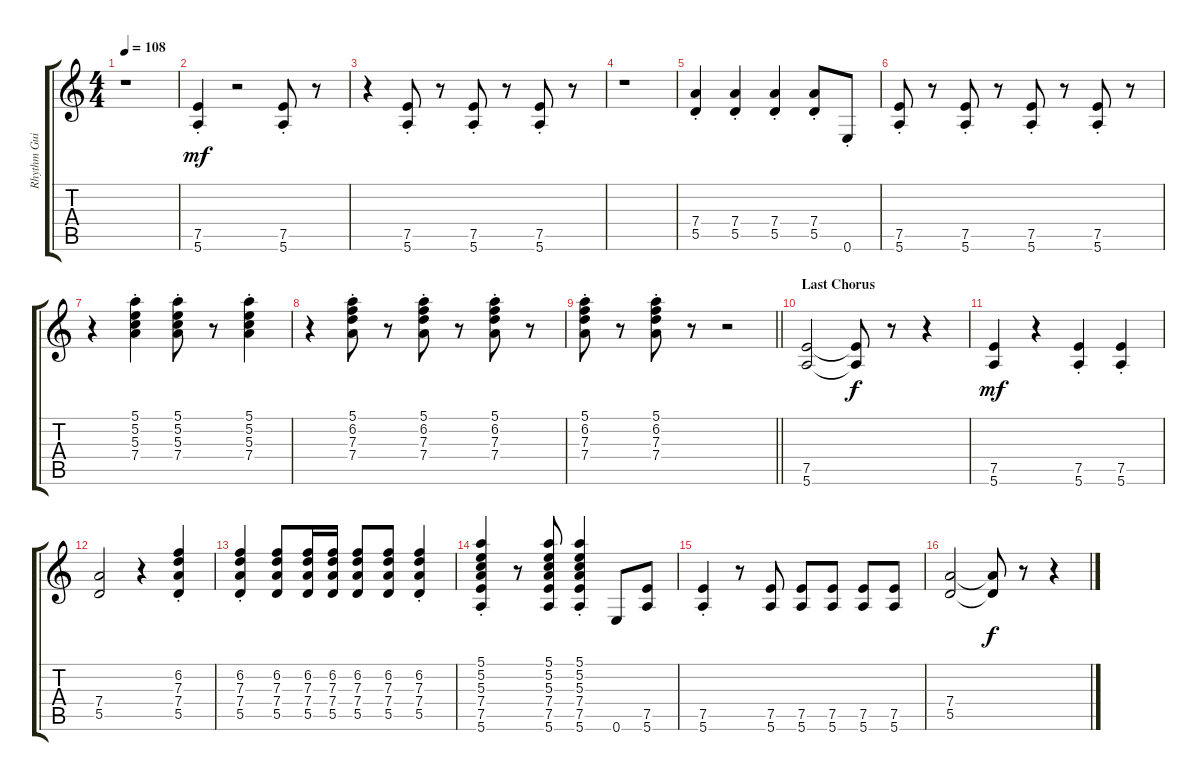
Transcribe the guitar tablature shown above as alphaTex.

\track ("Rhythm Guitar II (Mick)" "Rhythm Gui") {instrument electricguitarjazz}
\staff {score tabs}
\tuning (E4 B3 G3 D3 A2 E2) {hide}
\ts (4 4)
\tempo 108
\clef g2
\ks c
r.1{dy mf} |
(7.5{st} 5.6{st}).4 r.2 (7.5{st} 5.6{st}).8 r.8 |
r.4 (7.5{st} 5.6{st}).8 r.8 (7.5{st} 5.6{st}).8 r.8 (7.5{st} 5.6{st}).8 r.8 |
r.1 |
(7.4{st} 5.5{st}).4 (7.4{st} 5.5{st}).4 (7.4{st} 5.5{st}).4 (7.4{st} 5.5{st}).8 0.6{st}.8 |
(7.5{st} 5.6{st}).8 r.8 (7.5{st} 5.6{st}).8 r.8 (7.5{st} 5.6{st}).8 r.8 (7.5{st} 5.6{st}).8 r.8 |
r.4 (5.1{st} 5.2{st} 5.3{st} 7.4{st}).4 (5.1{st} 5.2{st} 5.3{st} 7.4{st}).8 r.8 (5.1{st} 5.2{st} 5.3{st} 7.4{st}).4 |
r.4 (5.1{st} 6.2{st} 7.3{st} 7.4{st}).8 r.8 (5.1{st} 6.2{st} 7.3{st} 7.4{st}).8 r.8 (5.1{st} 6.2{st} 7.3{st} 7.4{st}).8 r.8 |
\barLineRight lightlight
(5.1{st} 6.2{st} 7.3{st} 7.4{st}).8 r.8 (5.1{st} 6.2{st} 7.3{st} 7.4{st}).8 r.8 r.2 |
\section ("" "Last Chorus")
(7.5 5.6).2 (7.5{t} 5.6{t}).8{dy f} r.8 r.4 |
(7.5 5.6).4{dy mf} r.4 (7.5{st} 5.6{st}).4 (7.5{st} 5.6{st}).4 |
(7.4 5.5).2 r.4 (6.2{st} 7.3{st} 7.4{st} 5.5{st}).4 |
(6.2{st} 7.3{st} 7.4{st} 5.5{st}).4 (6.2 7.3 7.4 5.5).8 (6.2 7.3 7.4 5.5).16 (6.2 7.3 7.4 5.5).16 (6.2 7.3 7.4 5.5).8 (6.2 7.3 7.4 5.5).8 (6.2{st} 7.3{st} 7.4{st} 5.5{st}).4 |
(5.1{st} 5.2{st} 5.3{st} 7.4{st} 7.5{st} 5.6{st}).4 r.8 (5.1 5.2 5.3 7.4 7.5 5.6).8 (5.1{st} 5.2{st} 5.3{st} 7.4{st} 7.5{st} 5.6{st}).4 0.6.8 (7.5 5.6).8 |
(7.5{st} 5.6{st}).4 r.8 (7.5 5.6).8 (7.5 5.6).8 (7.5 5.6).8 (7.5 5.6).8 (7.5 5.6).8 |
(7.4 5.5).2 (7.4{t} 5.5{t}).8{dy f} r.8 r.4
